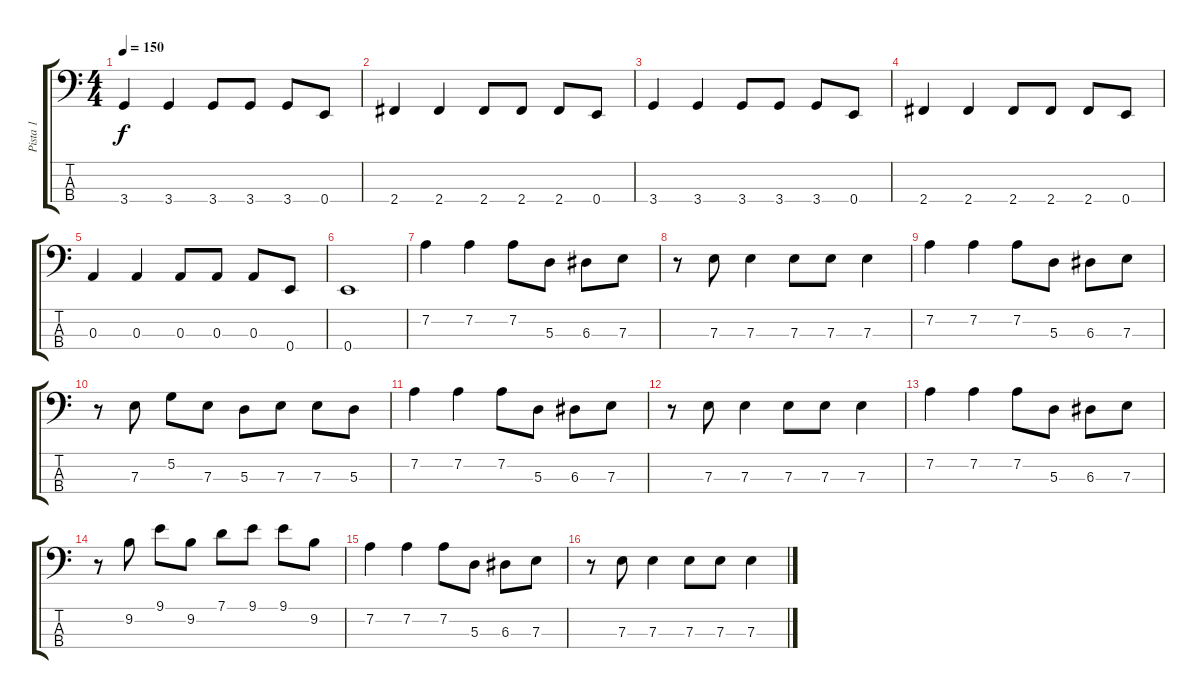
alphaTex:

\track ("Pista 1" "Pista 1") {instrument electricbassfinger}
\staff {score tabs}
\tuning (G2 D2 A1 E1) {hide}
\ts (4 4)
\tempo 150
\clef f4
\ks c
3.4.4{dy f} 3.4.4 3.4.8 3.4.8 3.4.8 0.4.8 |
2.4.4 2.4.4 2.4.8 2.4.8 2.4.8 0.4.8 |
3.4.4 3.4.4 3.4.8 3.4.8 3.4.8 0.4.8 |
2.4.4 2.4.4 2.4.8 2.4.8 2.4.8 0.4.8 |
0.3.4 0.3.4 0.3.8 0.3.8 0.3.8 0.4.8 |
0.4.1 |
7.2.4 7.2.4 7.2.8 5.3.8 6.3.8 7.3.8 |
r.8 7.3.8 7.3.4 7.3.8 7.3.8 7.3.4 |
7.2.4 7.2.4 7.2.8 5.3.8 6.3.8 7.3.8 |
r.8 7.3.8 5.2.8 7.3.8 5.3.8 7.3.8 7.3.8 5.3.8 |
7.2.4 7.2.4 7.2.8 5.3.8 6.3.8 7.3.8 |
r.8 7.3.8 7.3.4 7.3.8 7.3.8 7.3.4 |
7.2.4 7.2.4 7.2.8 5.3.8 6.3.8 7.3.8 |
r.8 9.2.8 9.1.8 9.2.8 7.1.8 9.1.8 9.1.8 9.2.8 |
7.2.4 7.2.4 7.2.8 5.3.8 6.3.8 7.3.8 |
r.8 7.3.8 7.3.4 7.3.8 7.3.8 7.3.4
